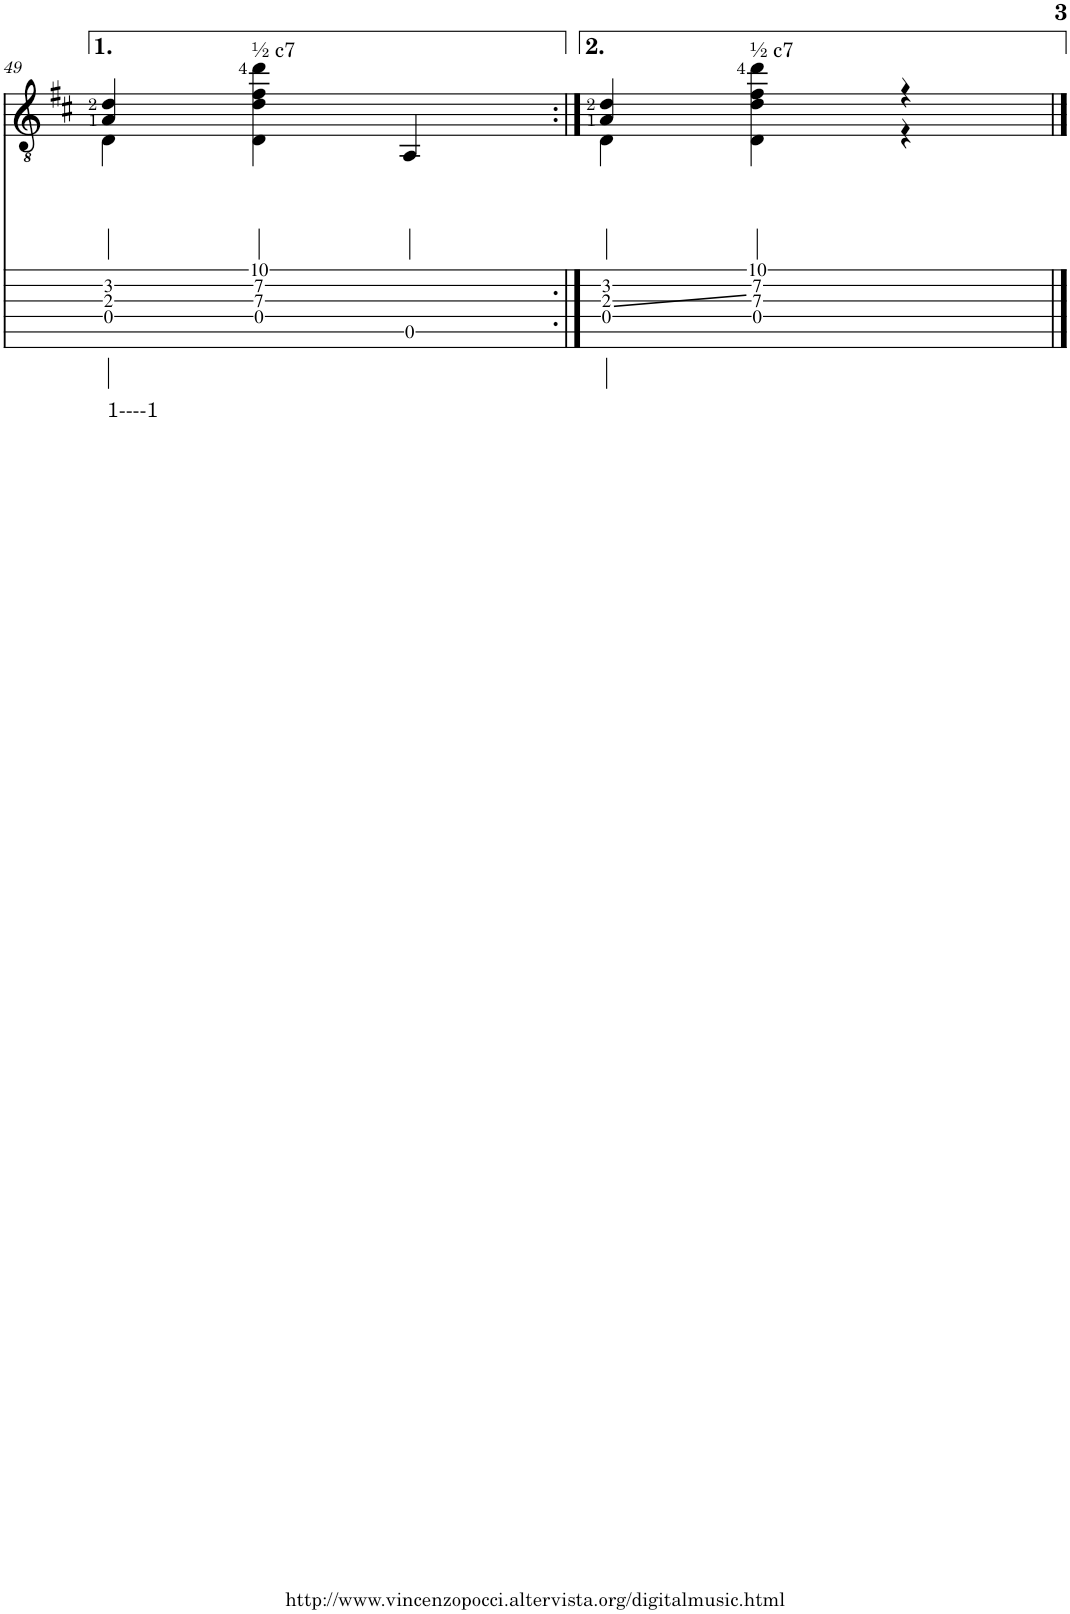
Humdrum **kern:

**kern	**kern
*part2	*part1
*staff2	*staff1
*I"Chitarra classica (Intavolatura)	*I"Classical Guitar
!!LO:PB:g=z
*	*clefGv2
*k[f#c#]	*k[f#c#]
*M3/4	*M3/4
=49	=49
*^	*^
!LO:TX:b:t=1----1	!	!	!
4A/ 4d/	4D\	4A/ 4d/	4D\
!	!	!LO:TX:a:t=½ c7	!
4D/ 4d/ 4f#/ 4dd/	2ryy	4D\ 4d\ 4f#\ 4dd\	2ryy
4AA/	.	4AA/	.
=50:|!	=50:|!	=50:|!	=50:|!
4A/ 4d/	4D\	4A/ 4d/	4D\
!	!	!LO:TX:a:t=½ c7	!
4D/ 4d/ 4f#/ 4dd/	4ryy	4D\ 4d\ 4f#\ 4dd\	4ryy
4r	4r	4r	4r
*v	*v	*	*
*	*v	*v
==	==
*-	*-
